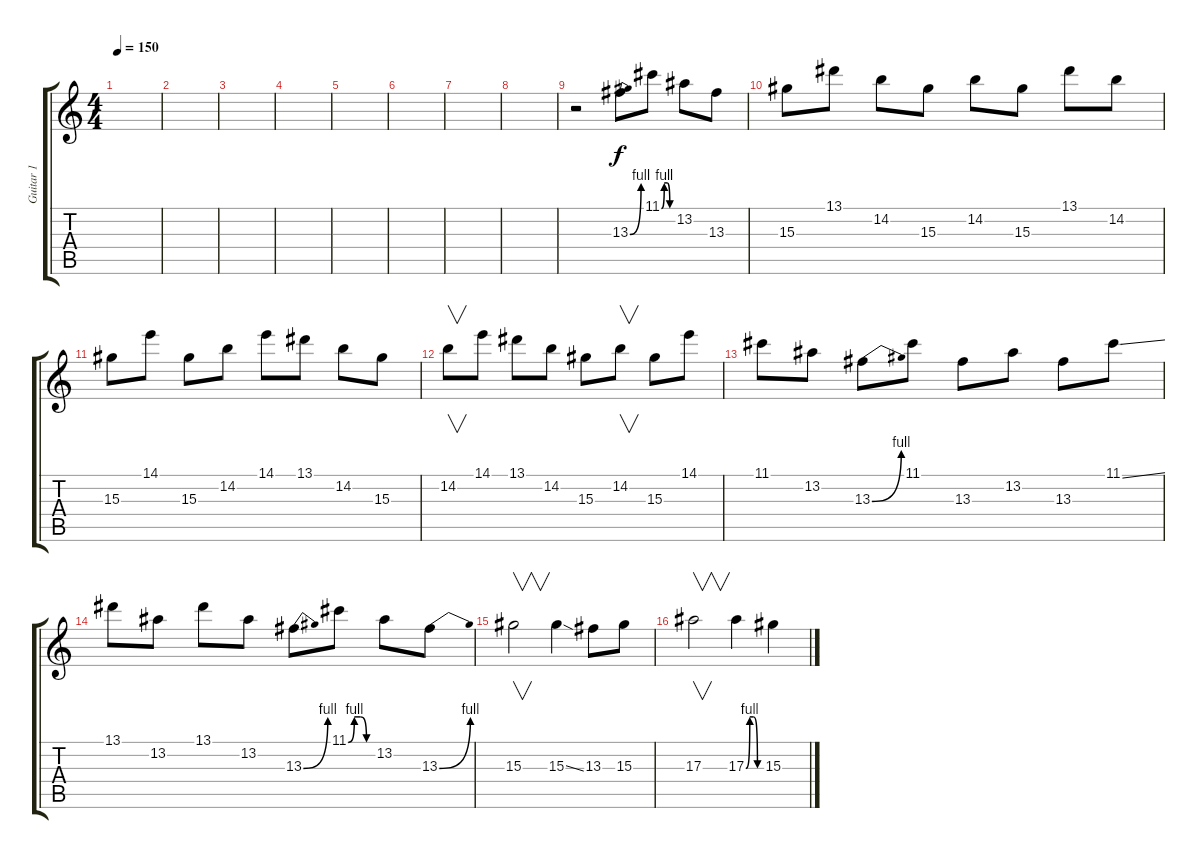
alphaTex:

\track ("Guitar 1" "Guitar 1") {instrument distortionguitar}
\staff {score tabs}
\tuning (D4 A3 F3 C3 G2 D2) {hide}
\ts (4 4)
\tempo 150
\clef g2
\ks c
|
|
|
|
|
|
|
|
r.2 13.3{be (bend 0 0 60 4)}.8 11.1{be (custom 0 0 15 4 30 4 45 0 60 0)}.8 13.2.8 13.3.8 |
15.3.8 13.1.8 14.2.8 15.3.8 14.2.8 15.3.8 13.1.8 14.2.8 |
15.3.8 14.1.8 15.3.8 14.2.8 14.1.8 13.1.8 14.2.8 15.3.8 |
14.2.8{v} 14.1.8 13.1.8 14.2.8 15.3.8 14.2.8{v} 15.3.8 14.1.8 |
11.1.8 13.2.8 13.3{be (bend 0 0 60 4)}.8 11.1.8 13.3.8 13.2.8 13.3.8 11.1{ss}.8 |
13.1.8 13.2.8 13.1.8 13.2.8 13.3{be (bend 0 0 60 4)}.8 11.1{be (custom 0 0 15 4 30 4 45 0 60 0)}.8 13.2.8 13.3{be (bend 0 0 60 4)}.8 |
15.3.2{v} 15.3{ss}.4 13.3.8 15.3.8 |
17.3.2{v} 17.3{be (custom 0 0 15 4 30 4 45 0 60 0)}.4 15.3.4
